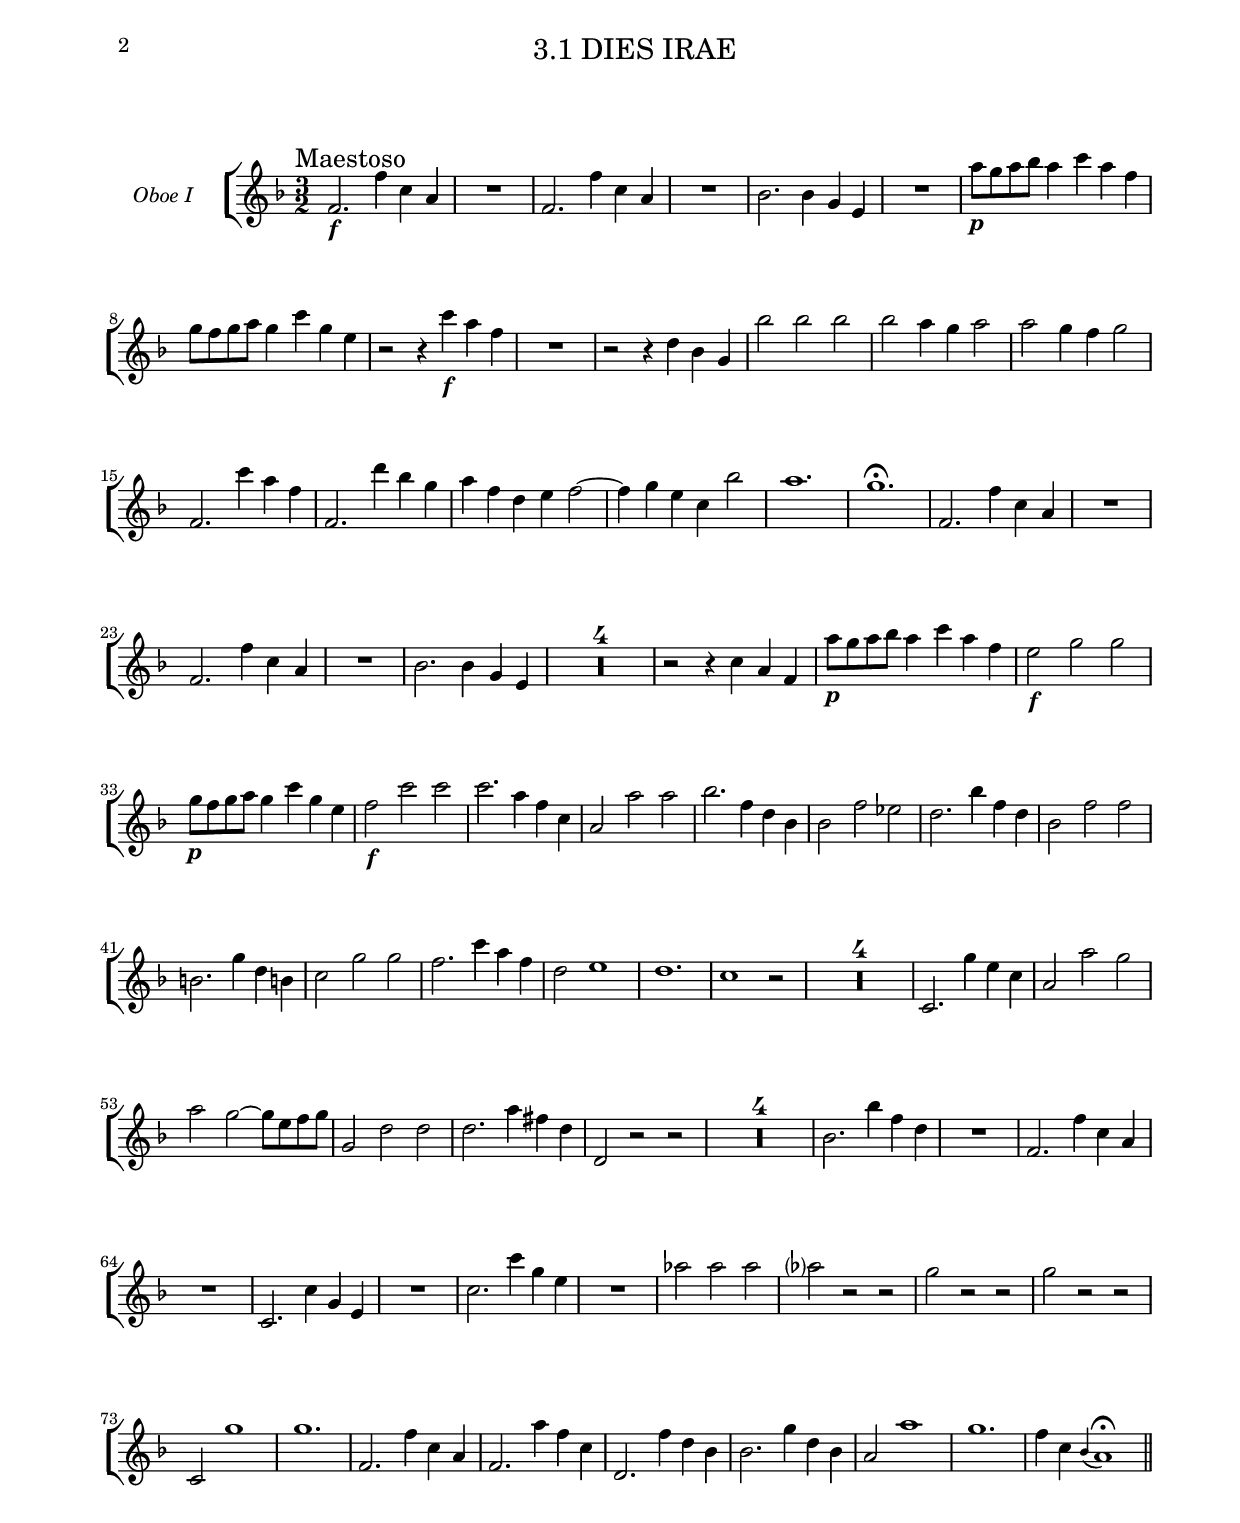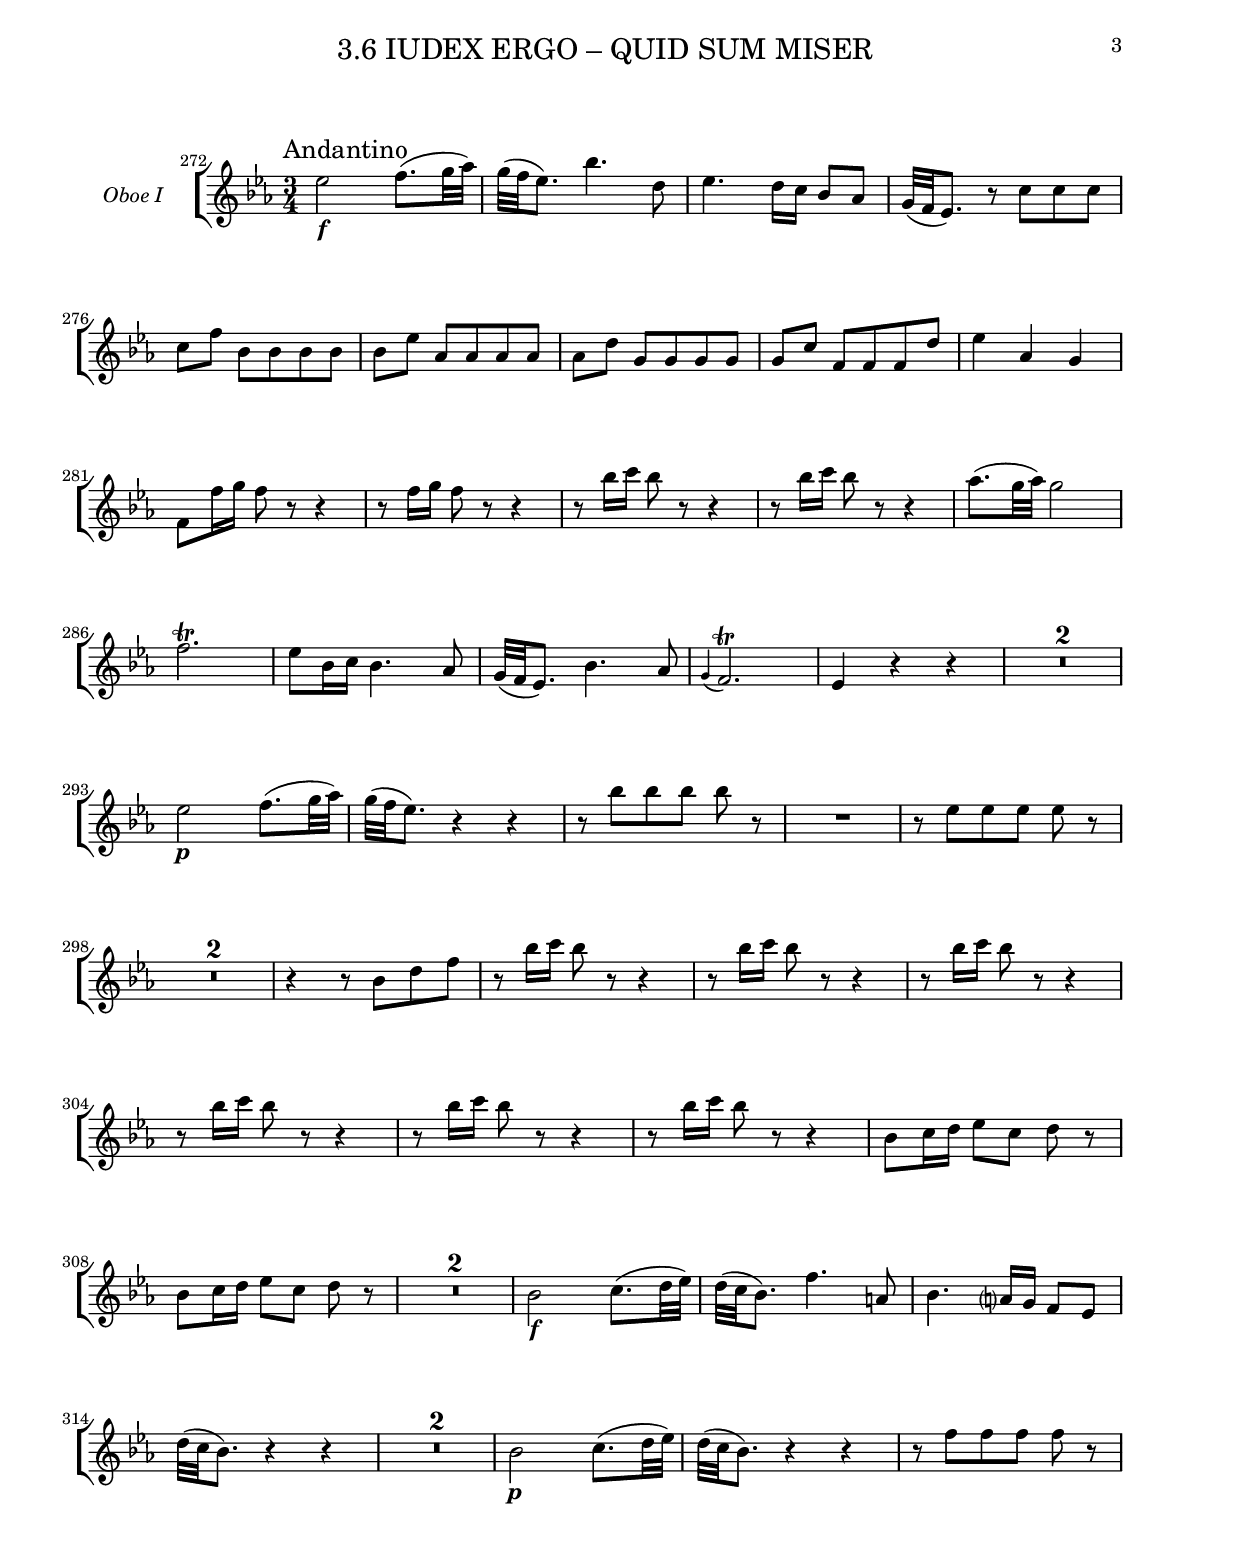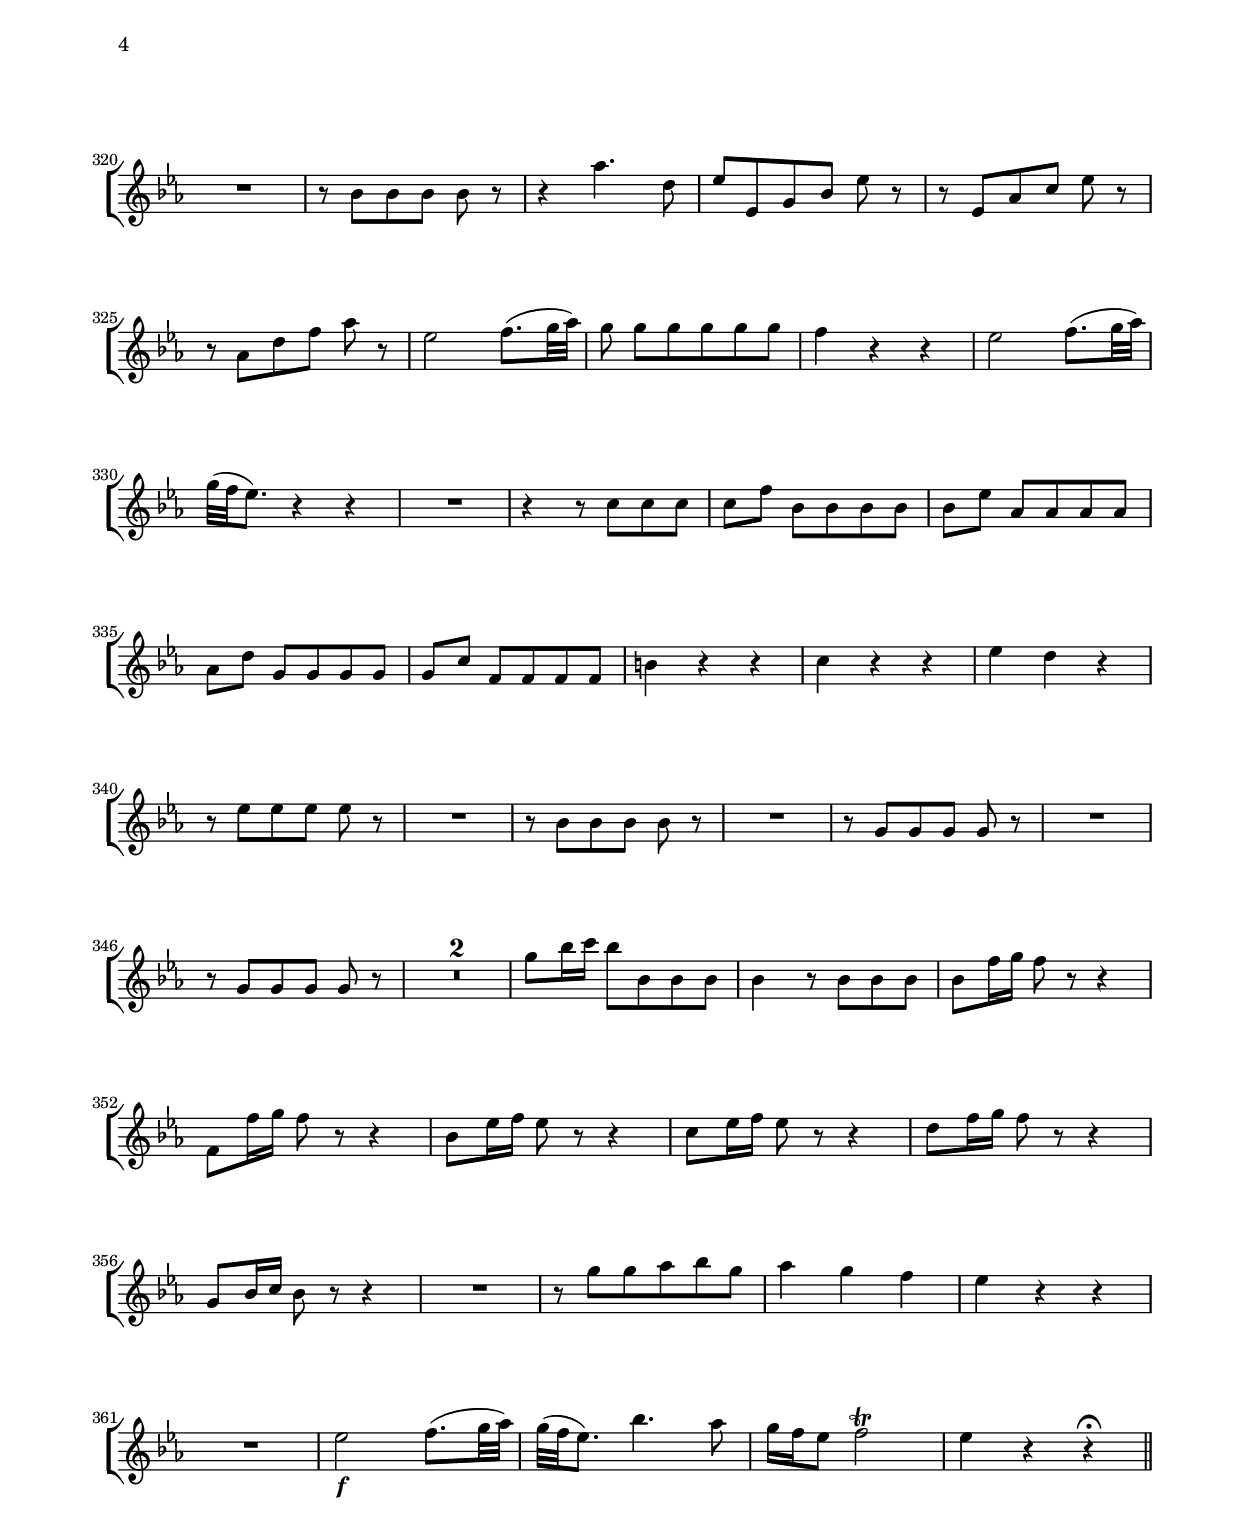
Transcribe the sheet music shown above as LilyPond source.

% (c) 2018 by Wolfgang Esser-Skala.
% This file is licensed under the Creative Commons Attribution-NonCommercial-ShareAlike 4.0 International License.
% To view a copy of this license, visit http://creativecommons.org/licenses/by-nc-sa/4.0/.

\version "2.18.0"

\include "../definitions.ly"

\paper {
	#(set-paper-size "a4" 'portrait)
	indent = 2\cm
	top-margin = 1.5\cm
	system-separator-markup = ##f
	system-system-spacing =
    #'((basic-distance . 17)
       (minimum-distance . 17)
       (padding . -100)
       (stretchability . 0))
	
	top-system-spacing =
    #'((basic-distance . 17)
       (minimum-distance . 17)
       (padding . -100)
       (stretchability . 0))
	
	top-markup-spacing =
    #'((basic-distance . 0)
       (minimum-distance . 0)
       (padding . -100)
       (stretchability . 0))
		
	markup-system-spacing =
    #'((basic-distance . 17)
       (minimum-distance . 17)
       (padding . -100)
       (stretchability . 0))
	
	last-bottom-spacing =
    #'((basic-distance . 0)
       (minimum-distance . 0)
       (padding . 0)
       (stretchability . 1.0e7))
	
	systems-per-page = #9
}

#(set-global-staff-size 17.82)


\book {
	\bookpart {
		\paper { evenHeaderMarkup = {} oddHeaderMarkup = {} }
		\partTitle "3" "S E Q U E N T I A"
	}
	\bookpart {
		\header {
			movement = "3.1 DIES IRAE"
		}
		\score {
			<<
				\new StaffGroup <<
					\new Staff {
						\set Staff.instrumentName = "Oboe I"
						\DiesIraeOboeI
					}
				>>
			>>
		}
	}
	\bookpart {
		\header {
			movement = "3.6 IUDEX ERGO – QUID SUM MISER"
		}
		\score {
			<<
				\new StaffGroup <<
					\new Staff {
						\set Staff.instrumentName = "Oboe I"
						\IudexErgoOboeI
					}
				>>
			>>
		}
	}
}